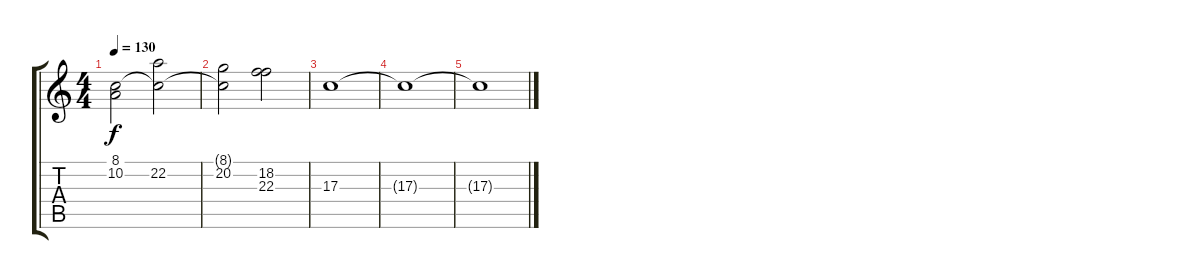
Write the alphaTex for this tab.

\track "" {instrument stringensemble2}
\staff {score tabs}
\tuning (E4 B3 G3 D3 A2 E2) {hide}
\ts (4 4)
\tempo 130
\clef g2
\ks c
(8.1 10.2).2{dy f} (8.1{t} 22.2).2 |
(8.1{t} 20.2).2 (18.2 22.3).2 |
17.3.1 |
17.3{t}.1 |
17.3{t}.1
